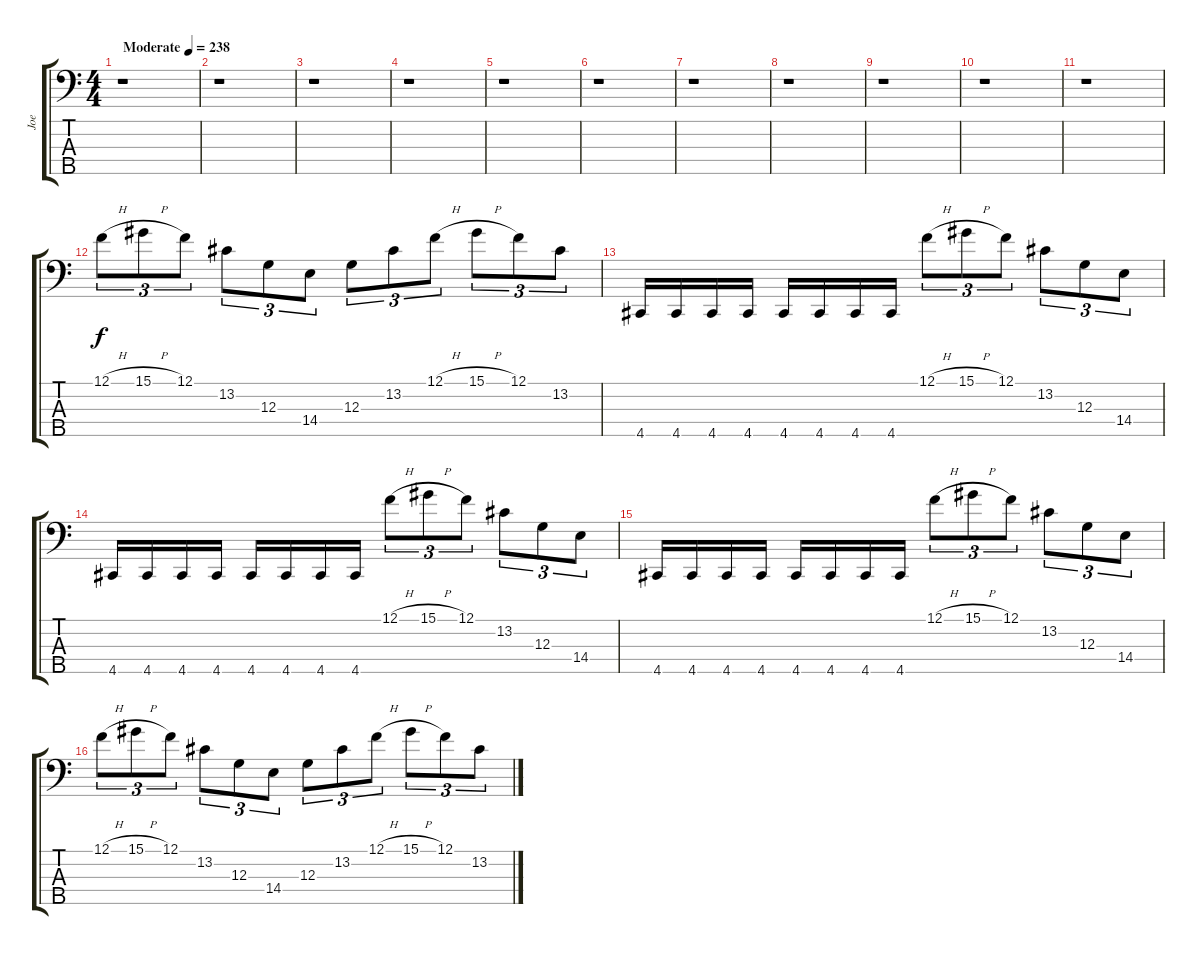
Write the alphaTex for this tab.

\track ("Joe" "Joe") {instrument electricbasspick}
\staff {score tabs}
\tuning (F2 C2 G1 D1 A0) {hide}
\ts (4 4)
\tempo (238 "Moderate")
\clef f4
\ks c
r.1{dy f instrument electricbasspick} |
r.1 |
r.1 |
r.1 |
r.1 |
r.1 |
r.1 |
r.1 |
r.1 |
r.1 |
r.1 |
12.1{h}.8{tu (3 2)} 15.1{h}.8{tu (3 2)} 12.1.8{tu (3 2)} 13.2.8{tu (3 2)} 12.3.8{tu (3 2)} 14.4.8{tu (3 2)} 12.3.8{tu (3 2)} 13.2.8{tu (3 2)} 12.1{h}.8{tu (3 2)} 15.1{h}.8{tu (3 2)} 12.1.8{tu (3 2)} 13.2.8{tu (3 2)} |
4.5.16 4.5.16 4.5.16 4.5.16 4.5.16 4.5.16 4.5.16 4.5.16 12.1{h}.8{tu (3 2)} 15.1{h}.8{tu (3 2)} 12.1.8{tu (3 2)} 13.2.8{tu (3 2)} 12.3.8{tu (3 2)} 14.4.8{tu (3 2)} |
4.5.16 4.5.16 4.5.16 4.5.16 4.5.16 4.5.16 4.5.16 4.5.16 12.1{h}.8{tu (3 2)} 15.1{h}.8{tu (3 2)} 12.1.8{tu (3 2)} 13.2.8{tu (3 2)} 12.3.8{tu (3 2)} 14.4.8{tu (3 2)} |
4.5.16 4.5.16 4.5.16 4.5.16 4.5.16 4.5.16 4.5.16 4.5.16 12.1{h}.8{tu (3 2)} 15.1{h}.8{tu (3 2)} 12.1.8{tu (3 2)} 13.2.8{tu (3 2)} 12.3.8{tu (3 2)} 14.4.8{tu (3 2)} |
12.1{h}.8{tu (3 2)} 15.1{h}.8{tu (3 2)} 12.1.8{tu (3 2)} 13.2.8{tu (3 2)} 12.3.8{tu (3 2)} 14.4.8{tu (3 2)} 12.3.8{tu (3 2)} 13.2.8{tu (3 2)} 12.1{h}.8{tu (3 2)} 15.1{h}.8{tu (3 2)} 12.1.8{tu (3 2)} 13.2.8{tu (3 2)}
